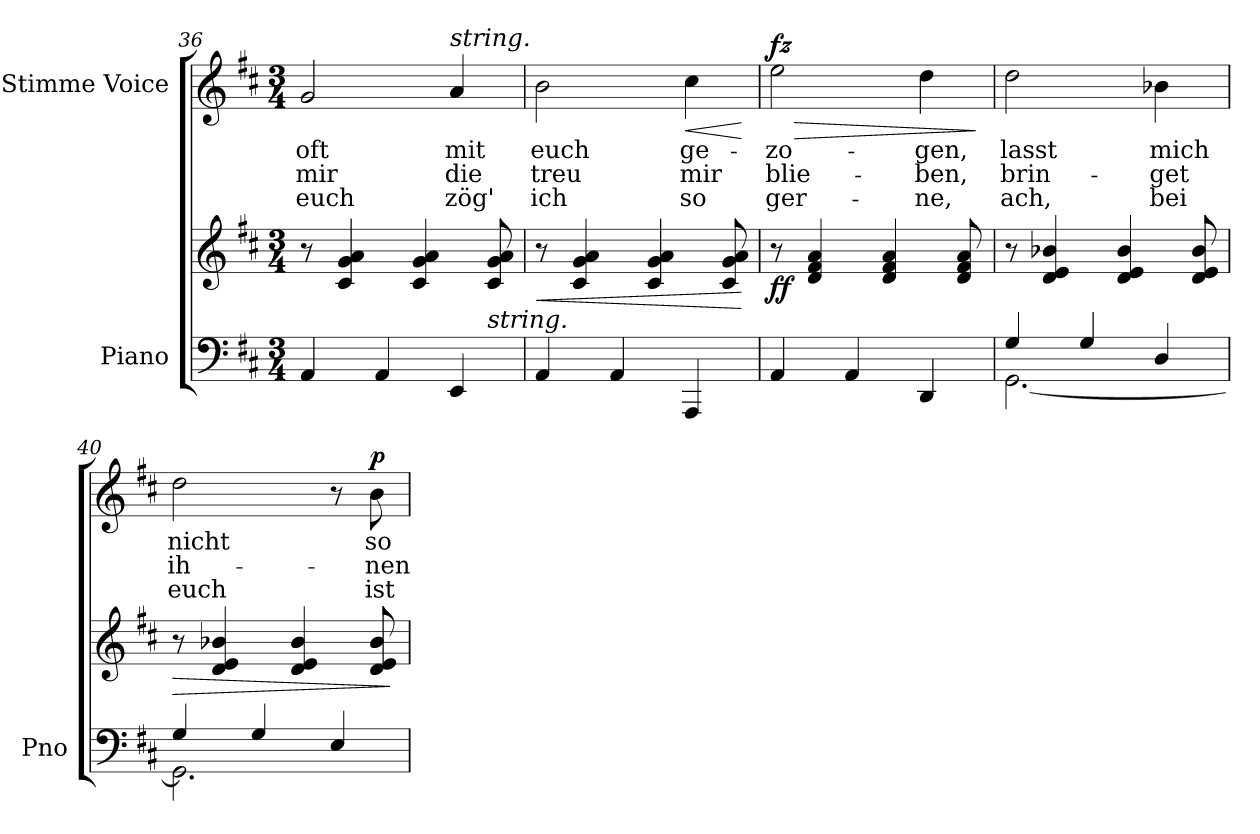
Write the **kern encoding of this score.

**kern	**kern	**dynam	**kern	**text	**text	**text	**dynam
*part2	*part2	*part2	*part1	*part1	*part1	*part1	*part1
*staff3	*staff2	*staff2/3	*staff1	*staff1	*staff1	*staff1	*staff1
*I"Piano	*	*	*I"Stimme Voice	*	*	*	*
*I'Pno	*	*	*	*	*	*	*
*clefF4	*clefG2	*	*clefG2	*	*	*	*
*k[f#c#]	*k[f#c#]	*	*k[f#c#]	*	*	*	*
*M3/4	*M3/4	*	*M3/4	*	*	*	*
=36	=36	=36	=36	=36	=36	=36	=36
4AA/	8r	.	2g/	oft	mir	euch	.
.	4c#/ 4g/ 4a/	.	.	.	.	.	.
4AA/	.	.	.	.	.	.	.
.	4c#/ 4g/ 4a/	.	.	.	.	.	.
!	!	!	!LO:TX:a:i:t=string.	!	!	!	!
4EE/	.	.	4a/	mit	die	zög'	.
!	!LO:TX:b:i:t=string.	!	!	!	!	!	!
.	8c#/ 8g/ 8a/	.	.	.	.	.	.
=37	=37	=37	=37	=37	=37	=37	=37
!	!	!LO:HP:b	!	!	!	!	!
4AA/	8r	<	2b\	euch	treu	ich	.
.	4c#/ 4g/ 4a/	.	.	.	.	.	.
4AA/	.	.	.	.	.	.	.
.	4c#/ 4g/ 4a/	.	.	.	.	.	.
!	!	!	!	!	!	!	!LO:HP:b
4AAA/	.	.	4cc#\	ge-	mir	so	<
.	8c#/ 8g/ 8a/	.	.	.	.	.	.
.	.	[	.	.	.	.	[
=38	=38	=38	=38	=38	=38	=38	=38
!	!	!LO:DY:b	!	!	!	!	!LO:HP:b
!	!	!	!	!	!	!	!LO:DY:n=1:a
4AA/	8r	ff	2ee\	-zo-	blie-	ger-	> fz
.	4d/ 4f#/ 4a/	.	.	.	.	.	.
4AA/	.	.	.	.	.	.	.
.	4d/ 4f#/ 4a/	.	.	.	.	.	.
4DD/	.	.	4dd\	-gen,	-ben,	-ne,	.
.	8d/ 8f#/ 8a/	.	.	.	.	.	.
.	.	.	.	.	.	.	]
=39	=39	=39	=39	=39	=39	=39	=39
*^	*	*	*	*	*	*	*
4G/	[2.GG\	8r	.	2dd\	lasst	brin-	ach,	.
.	.	4d/ 4e/ 4b-X/	.	.	.	.	.	.
4G/	.	.	.	.	.	.	.	.
.	.	4d/ 4e/ 4b-/	.	.	.	.	.	.
4D/	.	.	.	4b-X\	mich	-get	bei	.
.	.	8d/ 8e/ 8b-/	.	.	.	.	.	.
=40	=40	=40	=40	=40	=40	=40	=40	=40
!	!	!	!LO:HP:b	!	!	!	!	!
4G/	2.GG\]	8r	>	2dd\	nicht	ih-	euch	.
.	.	4d/ 4e/ 4b-X/	.	.	.	.	.	.
4G/	.	.	.	.	.	.	.	.
.	.	4d/ 4e/ 4b-/	.	.	.	.	.	.
4E/	.	.	.	8r	.	.	.	.
!	!	!	!	!	!	!	!	!LO:DY:a
.	.	8d/ 8e/ 8b-/	.	8b\	so	-nen	ist	p
*v	*v	*	*	*	*	*	*	*
.	.	]	.	.	.	.	.
=	=	=	=	=	=	=	=
*-	*-	*-	*-	*-	*-	*-	*-
